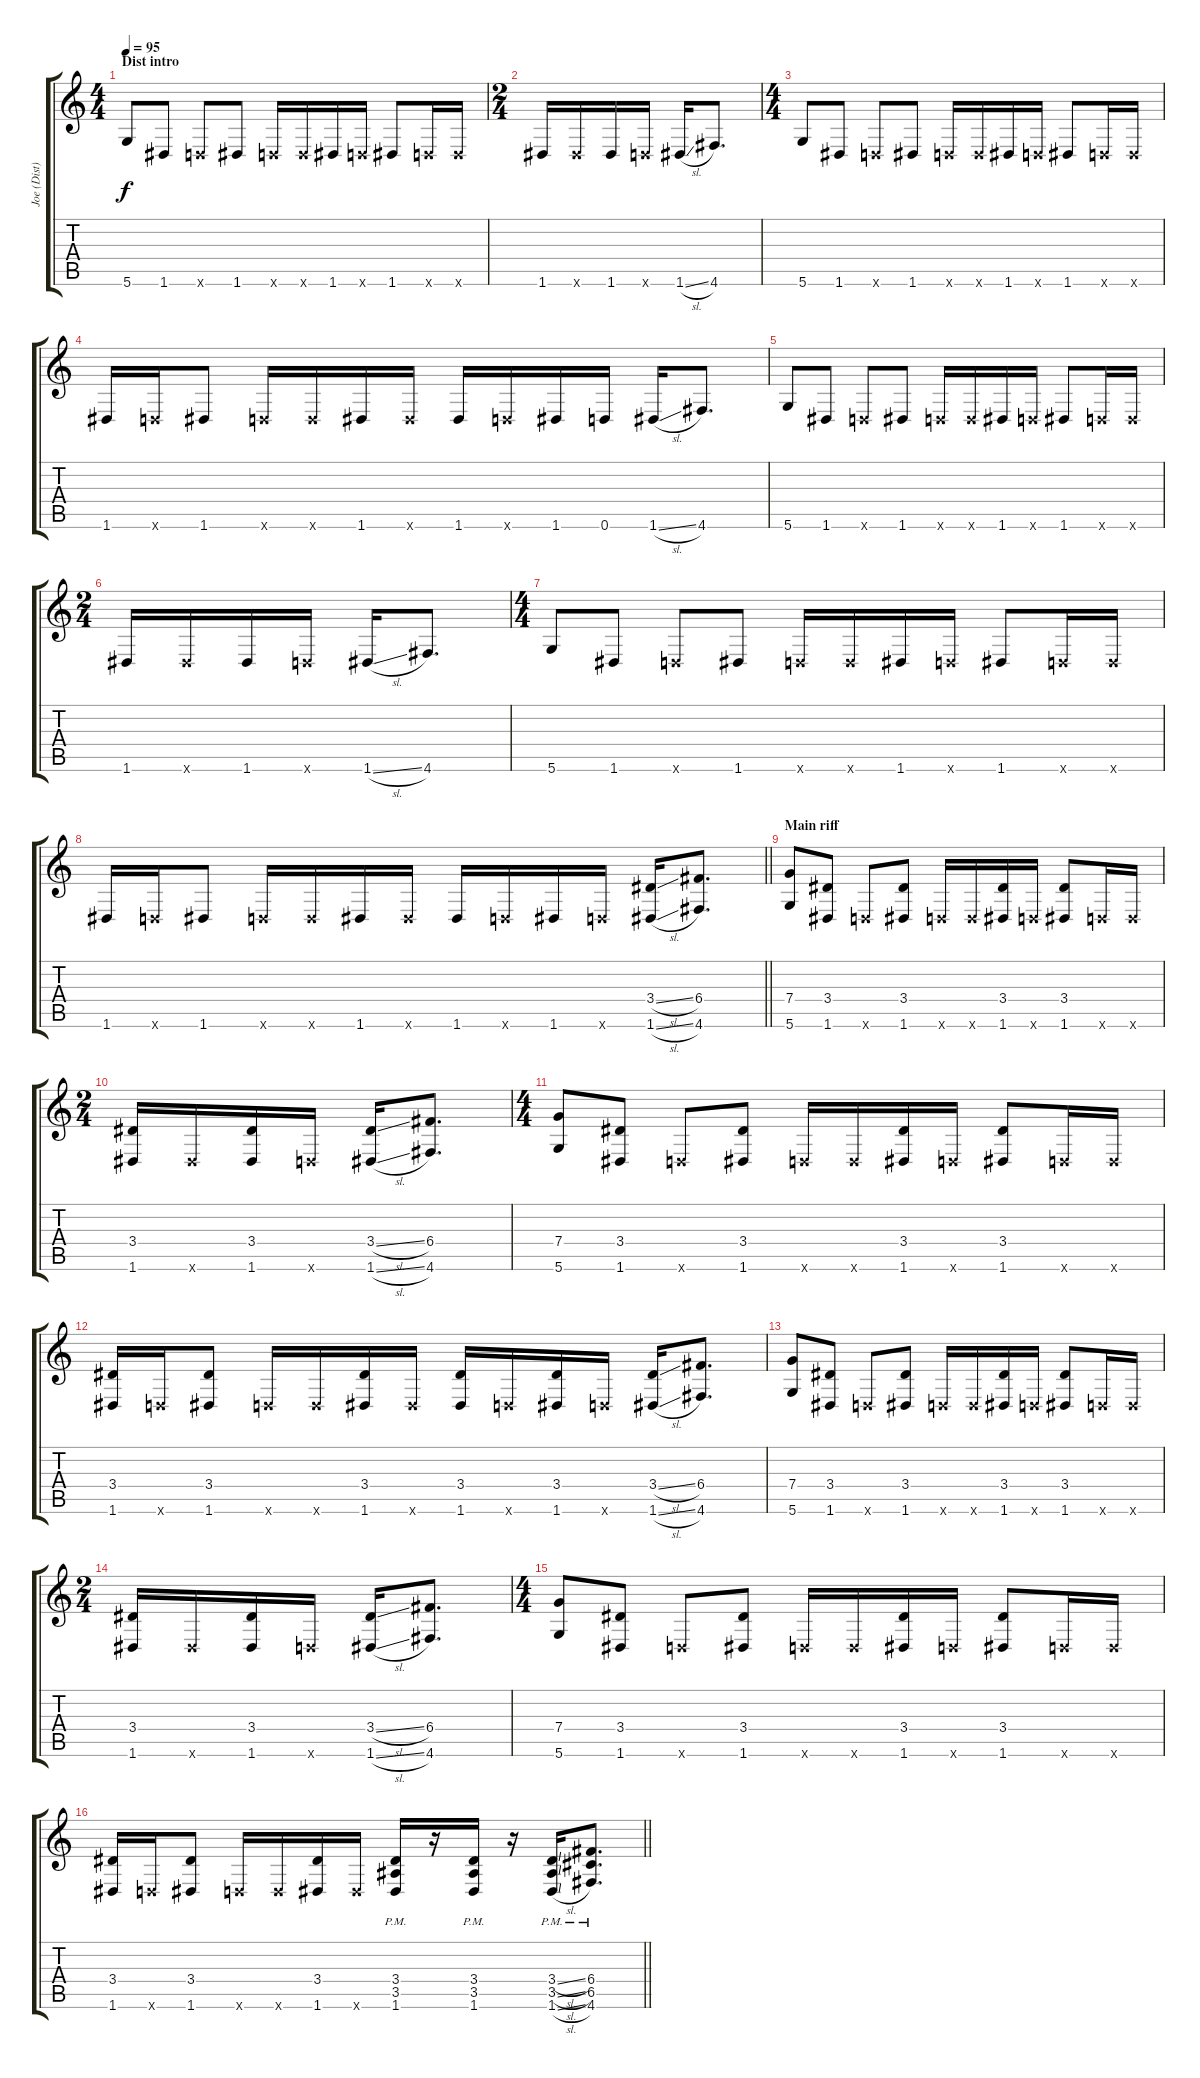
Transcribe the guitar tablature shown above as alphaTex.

\track ("Joe (Dist)" "Joe (Dist)") {instrument distortionguitar}
\staff {score tabs}
\tuning (D4 A3 F3 C3 G2 D2) {hide}
\ts (4 4)
\section ("" "Dist intro")
\tempo 95
\clef g2
\ks c
5.6.8{dy f} 1.6.8 0.6{x}.8 1.6.8 0.6{x}.16 0.6{x}.16 1.6.16 0.6{x}.16 1.6.8 0.6{x}.16 0.6{x}.16 |
\ts (2 4)
1.6.16 1.6{x}.16 1.6.16 0.6{x}.16 1.6{sl}.16 4.6.8{d} |
\ts (4 4)
5.6.8 1.6.8 0.6{x}.8 1.6.8 0.6{x}.16 0.6{x}.16 1.6.16 0.6{x}.16 1.6.8 0.6{x}.16 0.6{x}.16 |
1.6.16 0.6{x}.16 1.6.8 0.6{x}.16 0.6{x}.16 1.6.16 1.6{x}.16 1.6.16 0.6{x}.16 1.6.16 0.6.16 1.6{sl}.16 4.6.8{d} |
5.6.8 1.6.8 0.6{x}.8 1.6.8 0.6{x}.16 0.6{x}.16 1.6.16 0.6{x}.16 1.6.8 0.6{x}.16 0.6{x}.16 |
\ts (2 4)
1.6.16 1.6{x}.16 1.6.16 0.6{x}.16 1.6{sl}.16 4.6.8{d} |
\ts (4 4)
5.6.8 1.6.8 0.6{x}.8 1.6.8 0.6{x}.16 0.6{x}.16 1.6.16 0.6{x}.16 1.6.8 0.6{x}.16 0.6{x}.16 |
\barLineRight lightlight
1.6.16 0.6{x}.16 1.6.8 0.6{x}.16 0.6{x}.16 1.6.16 1.6{x}.16 1.6.16 0.6{x}.16 1.6.16 0.6{x}.16 (3.4{sl} 1.6{sl}).16 (6.4 4.6).8{d} |
\section ("" "Main riff")
(7.4 5.6).8 (3.4 1.6).8 0.6{x}.8 (3.4 1.6).8 0.6{x}.16 0.6{x}.16 (3.4 1.6).16 0.6{x}.16 (3.4 1.6).8 0.6{x}.16 0.6{x}.16 |
\ts (2 4)
(3.4 1.6).16 1.6{x}.16 (3.4 1.6).16 0.6{x}.16 (3.4{sl} 1.6{sl}).16 (6.4 4.6).8{d} |
\ts (4 4)
(7.4 5.6).8 (3.4 1.6).8 0.6{x}.8 (3.4 1.6).8 0.6{x}.16 0.6{x}.16 (3.4 1.6).16 0.6{x}.16 (3.4 1.6).8 0.6{x}.16 0.6{x}.16 |
(3.4 1.6).16 0.6{x}.16 (3.4 1.6).8 0.6{x}.16 0.6{x}.16 (3.4 1.6).16 1.6{x}.16 (3.4 1.6).16 0.6{x}.16 (3.4 1.6).16 0.6{x}.16 (3.4{sl} 1.6{sl}).16 (6.4 4.6).8{d} |
(7.4 5.6).8 (3.4 1.6).8 0.6{x}.8 (3.4 1.6).8 0.6{x}.16 0.6{x}.16 (3.4 1.6).16 0.6{x}.16 (3.4 1.6).8 0.6{x}.16 0.6{x}.16 |
\ts (2 4)
(3.4 1.6).16 1.6{x}.16 (3.4 1.6).16 0.6{x}.16 (3.4{sl} 1.6{sl}).16 (6.4 4.6).8{d} |
\ts (4 4)
(7.4 5.6).8 (3.4 1.6).8 0.6{x}.8 (3.4 1.6).8 0.6{x}.16 0.6{x}.16 (3.4 1.6).16 0.6{x}.16 (3.4 1.6).8 0.6{x}.16 0.6{x}.16 |
\barLineRight lightlight
(3.4 1.6).16 0.6{x}.16 (3.4 1.6).8 0.6{x}.16 0.6{x}.16 (3.4 1.6).16 1.6{x}.16 (3.4{pm} 3.5 1.6{pm}).16 r.16 (3.4{pm} 3.5{pm} 1.6{pm}).16 r.16 (3.4{sl pm} 3.5{sl pm} 1.6{sl pm}).16 (6.4{pm} 6.5{pm} 4.6{pm}).8{d}
